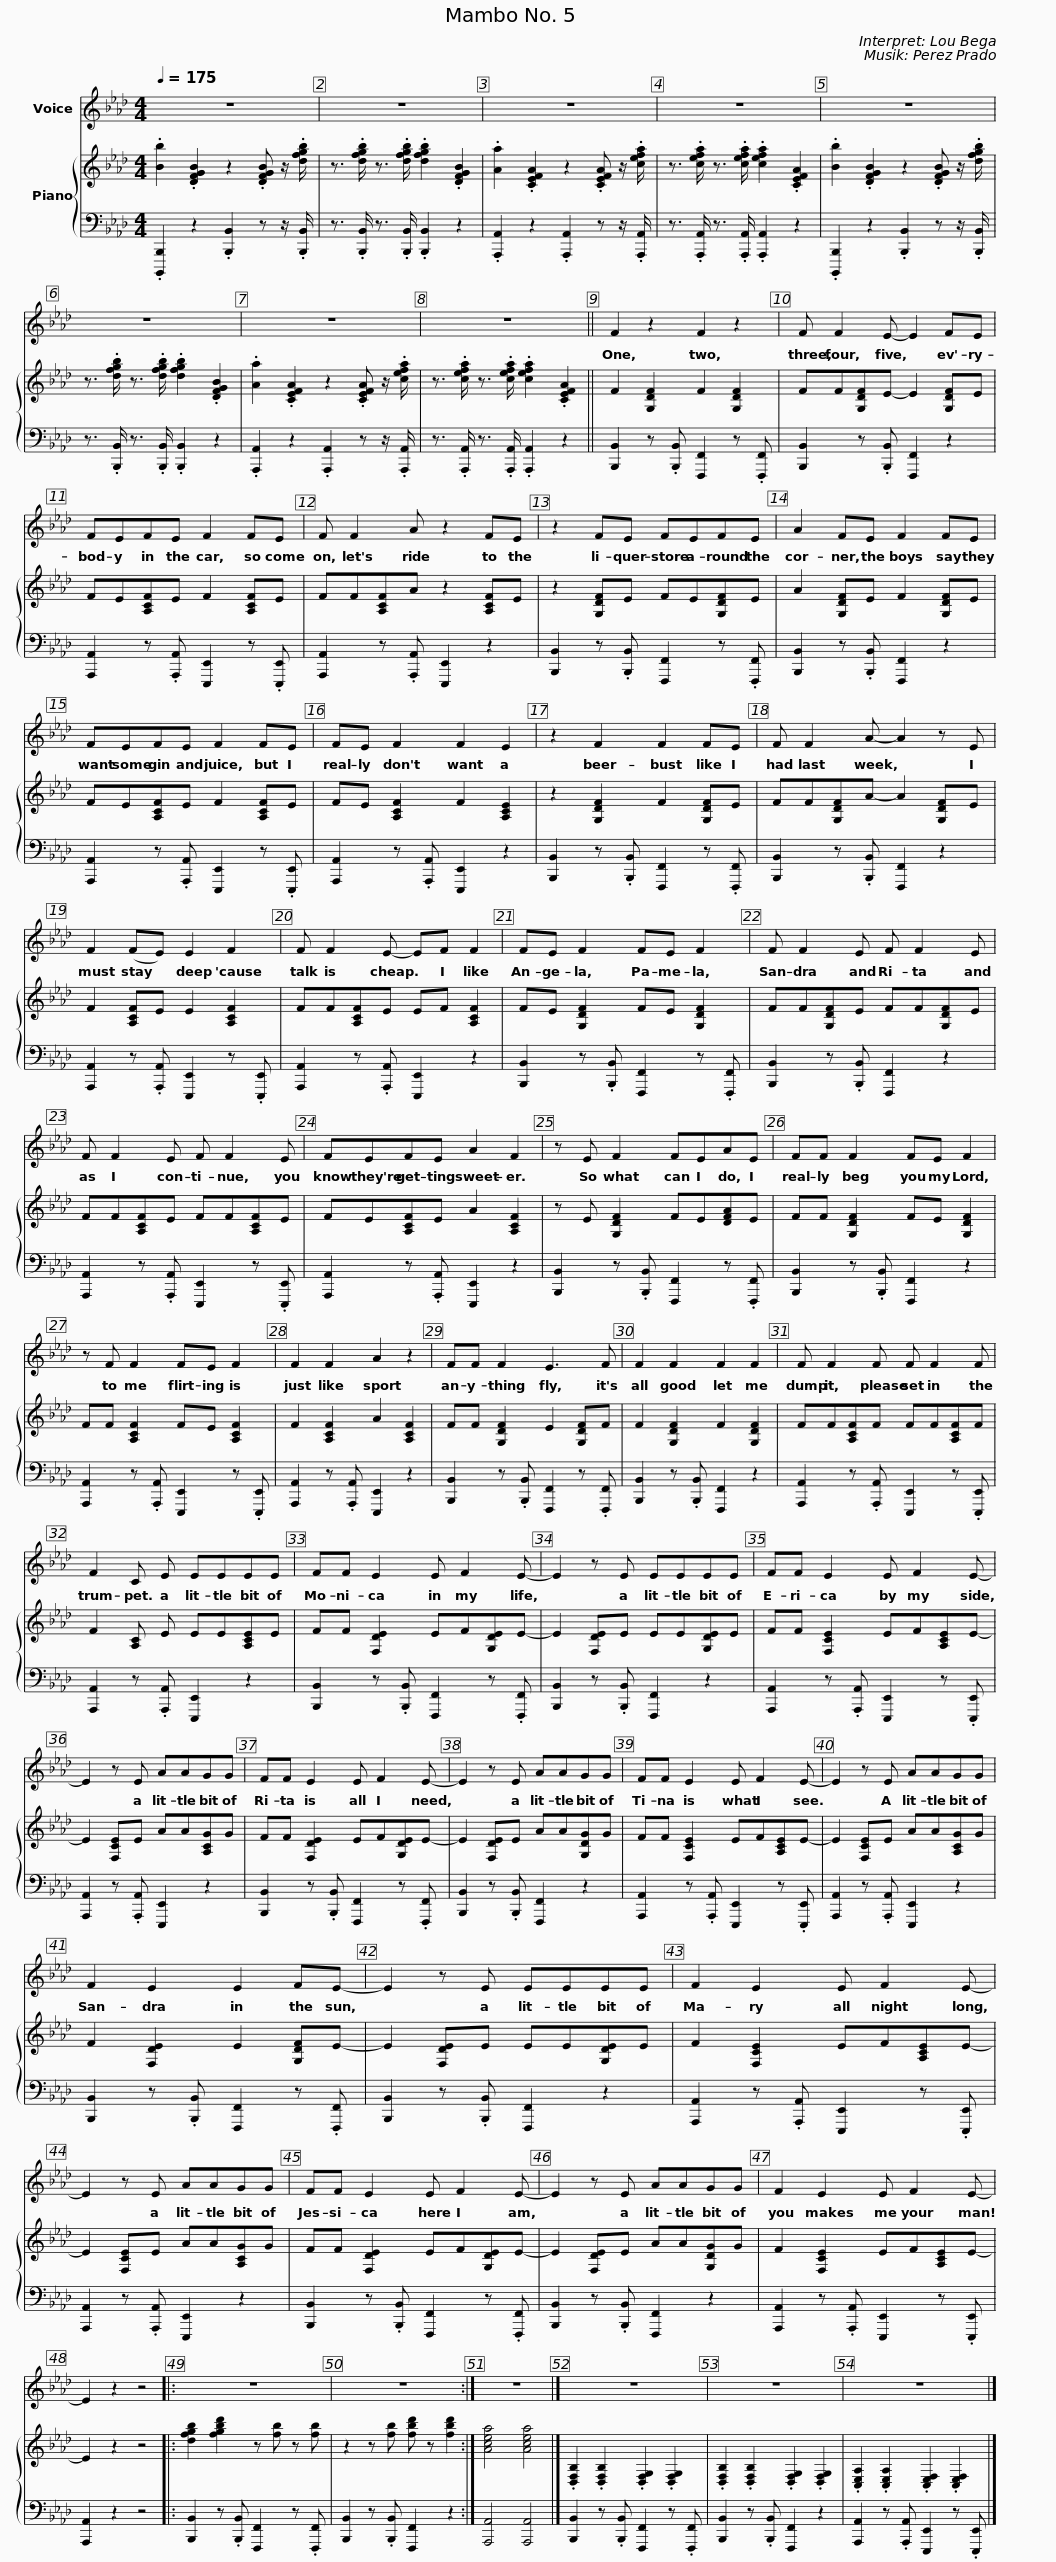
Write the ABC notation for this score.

X:1
%%score 1 { 2 | 3 }
L:1/8
Q:1/4=175
M:4/4
I:linebreak $
K:Ab
V:1 treble
V:2 treble
V:3 bass
V:1
 z8 | z8 | z8 | z8 |$ z8 | %5
 z8 | z8 | z8 ||$ F2 z2 F2 z2 | F F2 E- E2 FE | %10
 FEFE F2 FE |$ F F2 A z2 FE | z2 FE FEFE | A2 FE F2 FE |$ FEFE F2 FE | %15
 FE F2 F2 E2 | z2 F2 F2 FE |$ F F2 A- A2 z E | F2 (FE) E2 F2 | F F2 E- EF F2 |$ %20
 FE F2 FE F2 | F F2 E F F2 E | F F2 E F F2 E |$ FEFE A2 F2 | z E F2 FEAE | %25
 FF F2 FE F2 |$ z F F2 FE F2 | F2 F2 A2 z2 | FF F2 E3 F | F2 F2 F2 F2 |$ %30
 F F2 F F F2 F | F2 C E EEEE | FF E2 E F2 E- |$ E2 z E EEEE | FF E2 E F2 E- | %35
 E2 z E AAGG |$ FF E2 E F2 E- | E2 z E AAGG | FF E2 E F2 E- |$ E2 z E AAGG | %40
 F2 E2 E2 FE- | E2 z E EEEE |$ F2 E2 E F2 E- | E2 z E AAGG | FF E2 E F2 E- |$ %45
 E2 z E AAGG | F2 E2 E F2 E- | E2 z2 z4 |: z8 |$ z8 :| %50
 z8 |] z8 | z8 | z8 |] %54
V:2
 .[Bb]2 .[DFGB]2 z2 .[DFGB] z/ .[dfgb]/ | z3/2 .[dfgb]/ z3/2 .[dfgb]/ .[dfgb]2 .[DFGB]2 | .[Aa]2 .[CEFA]2 z2 .[CEFA] z/ .[cefa]/ | z3/2 .[cefa]/ z3/2 .[cefa]/ .[cefa]2 .[CEFA]2 |$ .[Bb]2 .[DFGB]2 z2 .[DFGB] z/ .[dfgb]/ | %5
 z3/2 .[dfgb]/ z3/2 .[dfgb]/ .[dfgb]2 .[DFGB]2 | .[Aa]2 .[CEFA]2 z2 .[CEFA] z/ .[cefa]/ | z3/2 .[cefa]/ z3/2 .[cefa]/ .[cefa]2 .[CEFA]2 ||$ F2 [G,DF]2 F2 [G,DF]2 | FF[G,DF]E- E2 [G,DF]E | %10
 FE[A,CF]E F2 [A,CF]E |$ FF[A,CF]A z2 [A,CF]E | z2 [G,DF]E FE[G,DF]E | A2 [G,DF]E F2 [G,DF]E |$ FE[A,CF]E F2 [A,CF]E | %15
 FE [A,CF]2 F2 [A,CE]2 | z2 [G,DF]2 F2 [G,DF]E |$ FF[G,DF]A- A2 [G,DF]E | F2 [A,CF]E E2 [A,CF]2 | FF[A,CF]E EF [A,CF]2 |$ %20
 FE [G,DF]2 FE [G,DF]2 | FF[G,DF]E FF[G,DF]E | FF[A,CF]E FF[A,CF]E |$ FE[A,CF]E A2 [A,CF]2 | z E [G,DF]2 FE[DFA]E | %25
 FF [G,DF]2 FE [G,DF]2 |$ FF [A,CF]2 FE [A,CF]2 | F2 [A,CF]2 A2 [A,CF]2 | FF [G,DF]2 E2 [G,DF]F | F2 [G,DF]2 F2 [G,DF]2 |$ %30
 FF[A,CF]F FF[A,CF]F | F2 [A,C] E EE[A,CE]E | FF [F,DE]2 EF[G,DE]E- |$ E2 [F,DE]E EE[G,DE]E | FF [F,CE]2 EF[A,CE]E- | %35
 E2 [F,CE]E AA[A,CG]G |$ FF [F,DE]2 EF[G,DE]E- | E2 [F,DE]E AA[G,DG]G | FF [F,CE]2 EF[A,CE]E- |$ E2 [F,CE]E AA[A,CG]G | %40
 F2 [F,DE]2 E2 [G,DF]E- | E2 [F,DE]E EE[G,DE]E |$ F2 [F,CE]2 EF[A,CE]E- | E2 [F,CE]E AA[A,CG]G | FF [F,DE]2 EF[G,DE]E- |$ %45
 E2 [F,DE]E AA[G,DG]G | F2 [F,CE]2 EF[A,CE]E- | E2 z2 z4 |: [dfgb]2 [fgbd']2 z [fb] z [fb] |$ z2 z [fb] [fbd'] z [fbd']2 :| %50
 [Acea]4 [Acea]4 |] .[D,F,B,]2 .[D,F,B,]2 .[D,F,G,]2 .[D,F,G,]2 | .[D,F,B,]2 .[D,F,B,]2 .[D,F,G,]2 .[D,F,G,]2 | .[C,E,A,]2 .[C,E,A,]2 .[C,E,F,]2 .[C,E,F,]2 |] %54
V:3
 .[B,,,,B,,,]2 z2 .[B,,,B,,]2 z z/ .[B,,,B,,]/ | z3/2 .[B,,,B,,]/ z3/2 .[B,,,B,,]/ .[B,,,B,,]2 z2 | .[A,,,A,,]2 z2 .[A,,,A,,]2 z z/ .[A,,,A,,]/ | z3/2 .[A,,,A,,]/ z3/2 .[A,,,A,,]/ .[A,,,A,,]2 z2 |$ .[B,,,,B,,,]2 z2 .[B,,,B,,]2 z z/ .[B,,,B,,]/ | %5
 z3/2 .[B,,,B,,]/ z3/2 .[B,,,B,,]/ .[B,,,B,,]2 z2 | .[A,,,A,,]2 z2 .[A,,,A,,]2 z z/ .[A,,,A,,]/ | z3/2 .[A,,,A,,]/ z3/2 .[A,,,A,,]/ .[A,,,A,,]2 z2 ||$ [B,,,B,,]2 z .[B,,,B,,] [F,,,F,,]2 z .[F,,,F,,] | [B,,,B,,]2 z .[B,,,B,,] [F,,,F,,]2 z2 | %10
 [A,,,A,,]2 z .[A,,,A,,] [E,,,E,,]2 z .[E,,,E,,] |$ [A,,,A,,]2 z .[A,,,A,,] [E,,,E,,]2 z2 | [B,,,B,,]2 z .[B,,,B,,] [F,,,F,,]2 z .[F,,,F,,] | [B,,,B,,]2 z .[B,,,B,,] [F,,,F,,]2 z2 |$ [A,,,A,,]2 z .[A,,,A,,] [E,,,E,,]2 z .[E,,,E,,] | %15
 [A,,,A,,]2 z .[A,,,A,,] [E,,,E,,]2 z2 | [B,,,B,,]2 z .[B,,,B,,] [F,,,F,,]2 z .[F,,,F,,] |$ [B,,,B,,]2 z .[B,,,B,,] [F,,,F,,]2 z2 | [A,,,A,,]2 z .[A,,,A,,] [E,,,E,,]2 z .[E,,,E,,] | [A,,,A,,]2 z .[A,,,A,,] [E,,,E,,]2 z2 |$ %20
 [B,,,B,,]2 z .[B,,,B,,] [F,,,F,,]2 z .[F,,,F,,] | [B,,,B,,]2 z .[B,,,B,,] [F,,,F,,]2 z2 | [A,,,A,,]2 z .[A,,,A,,] [E,,,E,,]2 z .[E,,,E,,] |$ [A,,,A,,]2 z .[A,,,A,,] [E,,,E,,]2 z2 | [B,,,B,,]2 z .[B,,,B,,] [F,,,F,,]2 z .[F,,,F,,] | %25
 [B,,,B,,]2 z .[B,,,B,,] [F,,,F,,]2 z2 |$ [A,,,A,,]2 z .[A,,,A,,] [E,,,E,,]2 z .[E,,,E,,] | [A,,,A,,]2 z .[A,,,A,,] [E,,,E,,]2 z2 | [B,,,B,,]2 z .[B,,,B,,] [F,,,F,,]2 z .[F,,,F,,] | [B,,,B,,]2 z .[B,,,B,,] [F,,,F,,]2 z2 |$ %30
 [A,,,A,,]2 z .[A,,,A,,] [E,,,E,,]2 z .[E,,,E,,] | [A,,,A,,]2 z .[A,,,A,,] [E,,,E,,]2 z2 | [B,,,B,,]2 z .[B,,,B,,] [F,,,F,,]2 z .[F,,,F,,] |$ [B,,,B,,]2 z .[B,,,B,,] [F,,,F,,]2 z2 | [A,,,A,,]2 z .[A,,,A,,] [E,,,E,,]2 z .[E,,,E,,] | %35
 [A,,,A,,]2 z .[A,,,A,,] [E,,,E,,]2 z2 |$ [B,,,B,,]2 z .[B,,,B,,] [F,,,F,,]2 z .[F,,,F,,] | [B,,,B,,]2 z .[B,,,B,,] [F,,,F,,]2 z2 | [A,,,A,,]2 z .[A,,,A,,] [E,,,E,,]2 z .[E,,,E,,] |$ [A,,,A,,]2 z .[A,,,A,,] [E,,,E,,]2 z2 | %40
 [B,,,B,,]2 z .[B,,,B,,] [F,,,F,,]2 z .[F,,,F,,] | [B,,,B,,]2 z .[B,,,B,,] [F,,,F,,]2 z2 |$ [A,,,A,,]2 z .[A,,,A,,] [E,,,E,,]2 z .[E,,,E,,] | [A,,,A,,]2 z .[A,,,A,,] [E,,,E,,]2 z2 | [B,,,B,,]2 z .[B,,,B,,] [F,,,F,,]2 z .[F,,,F,,] |$ %45
 [B,,,B,,]2 z .[B,,,B,,] [F,,,F,,]2 z2 | [A,,,A,,]2 z .[A,,,A,,] [E,,,E,,]2 z .[E,,,E,,] | [A,,,A,,]2 z2 z4 |: [B,,,B,,]2 z .[B,,,B,,] [F,,,F,,]2 z .[F,,,F,,] |$ [B,,,B,,]2 z .[B,,,B,,] [F,,,F,,]2 z2 :| %50
 [A,,,A,,]4 [A,,,A,,]4 |] [B,,,B,,]2 z .[B,,,B,,] [F,,,F,,]2 z .[F,,,F,,] | [B,,,B,,]2 z .[B,,,B,,] [F,,,F,,]2 z2 | [A,,,A,,]2 z .[A,,,A,,] [E,,,E,,]2 z .[E,,,E,,] |] %54
